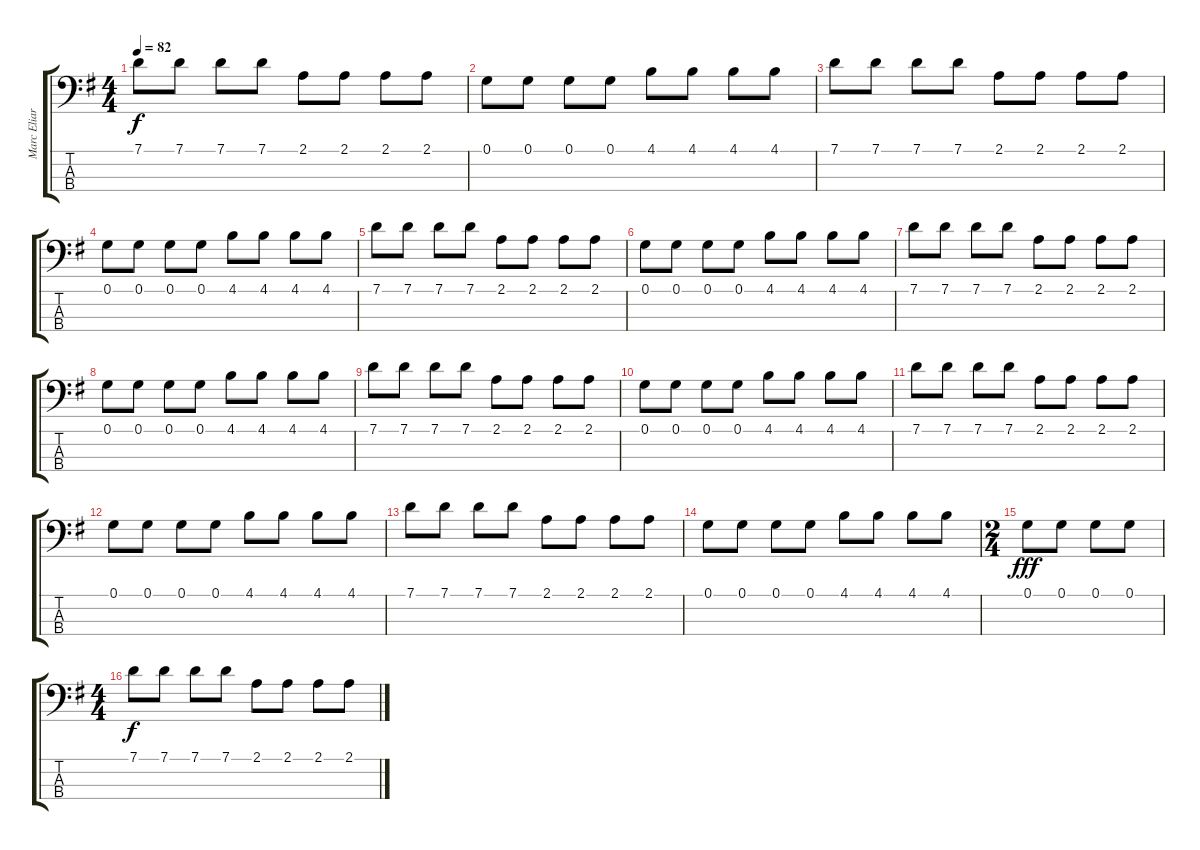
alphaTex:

\track ("Marc Eliard (basse)" "Marc Eliar") {instrument electricbassfinger}
\staff {score tabs}
\tuning (G2 D2 A1 E1) {hide}
\ts (4 4)
\tempo 82
\clef f4
\ks g
7.1.8{dy f} 7.1.8 7.1.8 7.1.8 2.1.8 2.1.8 2.1.8 2.1.8 |
0.1.8 0.1.8 0.1.8 0.1.8 4.1.8 4.1.8 4.1.8 4.1.8 |
7.1.8 7.1.8 7.1.8 7.1.8 2.1.8 2.1.8 2.1.8 2.1.8 |
0.1.8 0.1.8 0.1.8 0.1.8 4.1.8 4.1.8 4.1.8 4.1.8 |
7.1.8 7.1.8 7.1.8 7.1.8 2.1.8 2.1.8 2.1.8 2.1.8 |
0.1.8 0.1.8 0.1.8 0.1.8 4.1.8 4.1.8 4.1.8 4.1.8 |
7.1.8 7.1.8 7.1.8 7.1.8 2.1.8 2.1.8 2.1.8 2.1.8 |
0.1.8 0.1.8 0.1.8 0.1.8 4.1.8 4.1.8 4.1.8 4.1.8 |
7.1.8 7.1.8 7.1.8 7.1.8 2.1.8 2.1.8 2.1.8 2.1.8 |
0.1.8 0.1.8 0.1.8 0.1.8 4.1.8 4.1.8 4.1.8 4.1.8 |
7.1.8 7.1.8 7.1.8 7.1.8 2.1.8 2.1.8 2.1.8 2.1.8 |
0.1.8 0.1.8 0.1.8 0.1.8 4.1.8 4.1.8 4.1.8 4.1.8 |
7.1.8 7.1.8 7.1.8 7.1.8 2.1.8 2.1.8 2.1.8 2.1.8 |
0.1.8 0.1.8 0.1.8 0.1.8 4.1.8 4.1.8 4.1.8 4.1.8 |
\ts (2 4)
0.1.8{dy fff} 0.1.8 0.1.8 0.1.8 |
\ts (4 4)
7.1.8{dy f} 7.1.8 7.1.8 7.1.8 2.1.8 2.1.8 2.1.8 2.1.8
